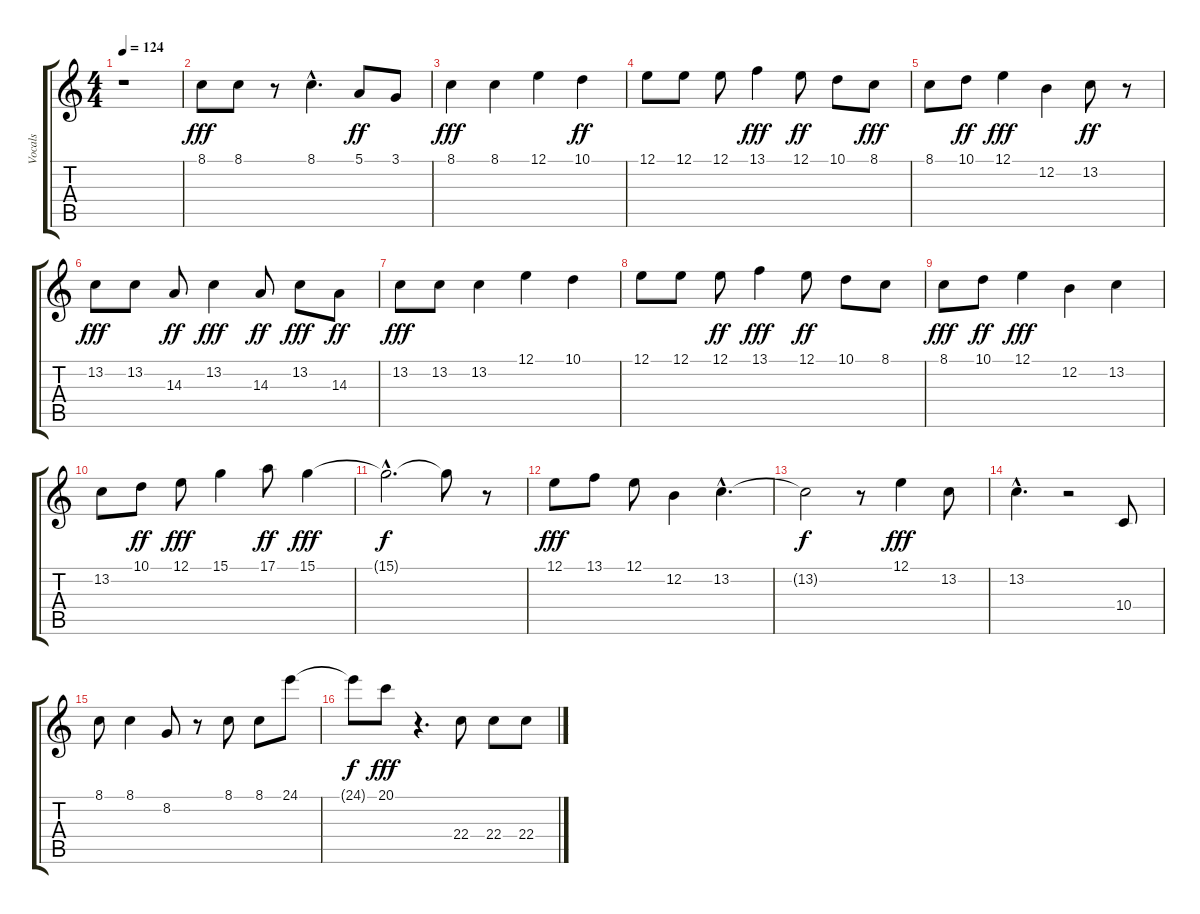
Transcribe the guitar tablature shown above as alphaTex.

\track ("Vocals" "Vocals") {instrument tenorsax}
\staff {score tabs}
\tuning (E4 B3 G3 D3 A2 E2) {hide}
\ts (4 4)
\tempo 124
\clef g2
\ks c
r.1{dy fff instrument tenorsax} |
8.1.8 8.1.8 r.8 8.1{hac}.4{d} 5.1.8{dy ff} 3.1.8 |
8.1.4{dy fff} 8.1.4 12.1.4 10.1.4{dy ff} |
12.1.8 12.1.8 12.1.8 13.1.4{dy fff} 12.1.8{dy ff} 10.1.8 8.1.8{dy fff} |
8.1.8 10.1.8{dy ff} 12.1.4{dy fff} 12.2.4 13.2.8{dy ff} r.8 |
13.2.8{dy fff} 13.2.8 14.3.8{dy ff} 13.2.4{dy fff} 14.3.8{dy ff} 13.2.8{dy fff} 14.3.8{dy ff} |
13.2.8{dy fff} 13.2.8 13.2.4 12.1.4 10.1.4 |
12.1.8 12.1.8 12.1.8{dy ff} 13.1.4{dy fff} 12.1.8{dy ff} 10.1.8 8.1.8 |
8.1.8{dy fff} 10.1.8{dy ff} 12.1.4{dy fff} 12.2.4 13.2.4 |
13.2.8 10.1.8{dy ff} 12.1.8{dy fff} 15.1.4 17.1.8{dy ff} 15.1.4{dy fff} |
15.1{hac t}.2{d dy f} 15.1{t}.8 r.8 |
12.1.8{dy fff} 13.1.8 12.1.8 12.2.4 13.2{hac}.4{d} |
13.2{t}.2{dy f} r.8 12.1.4{dy fff} 13.2.8 |
13.2{hac}.4{d} r.2 10.4.8 |
8.1.8 8.1.4 8.2.8 r.8 8.1.8 8.1.8 24.1.8 |
24.1{t}.8{dy f} 20.1.8{dy fff} r.4{d} 22.4.8 22.4.8 22.4.8
